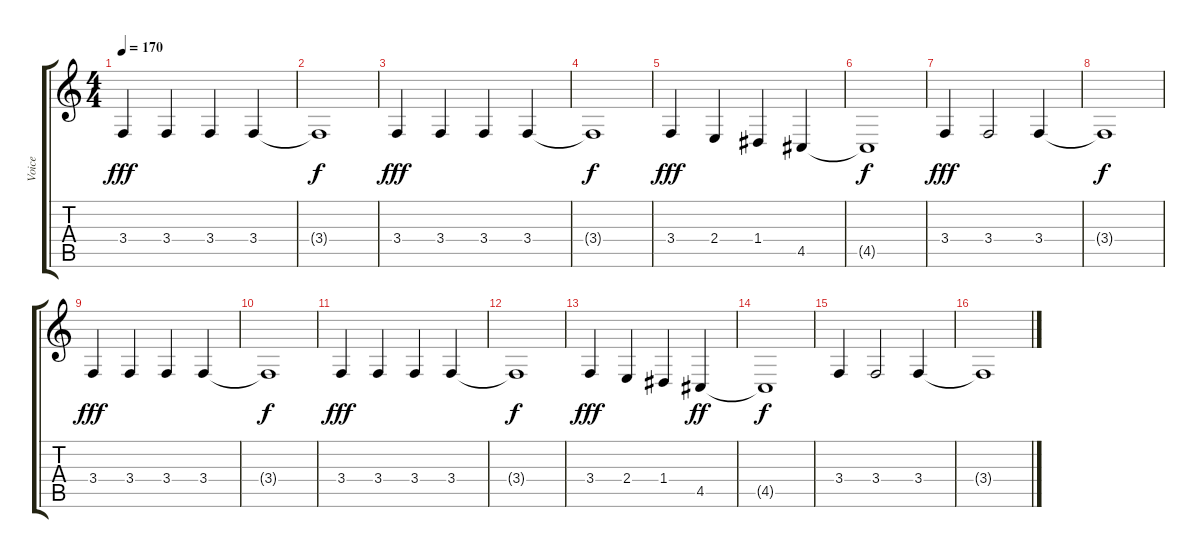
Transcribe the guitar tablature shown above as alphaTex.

\track ("Voice" "Voice") {instrument pad6metallic}
\staff {score tabs}
\tuning (E4 B3 G3 D3 A2 D2) {hide}
\ts (4 4)
\tempo 170
\clef g2
\ks c
3.4.4{dy fff} 3.4.4 3.4.4 3.4.4 |
3.4{t}.1{dy f} |
3.4.4{dy fff} 3.4.4 3.4.4 3.4.4 |
3.4{t}.1{dy f} |
3.4.4{dy fff} 2.4.4 1.4.4 4.5.4 |
4.5{t}.1{dy f} |
3.4.4{dy fff} 3.4.2 3.4.4 |
3.4{t}.1{dy f} |
3.4.4{dy fff} 3.4.4 3.4.4 3.4.4 |
3.4{t}.1{dy f} |
3.4.4{dy fff} 3.4.4 3.4.4 3.4.4 |
3.4{t}.1{dy f} |
3.4.4{dy fff} 2.4.4 1.4.4 4.5.4{dy ff} |
4.5{t}.1{dy f} |
3.4.4 3.4.2 3.4.4 |
3.4{t}.1
